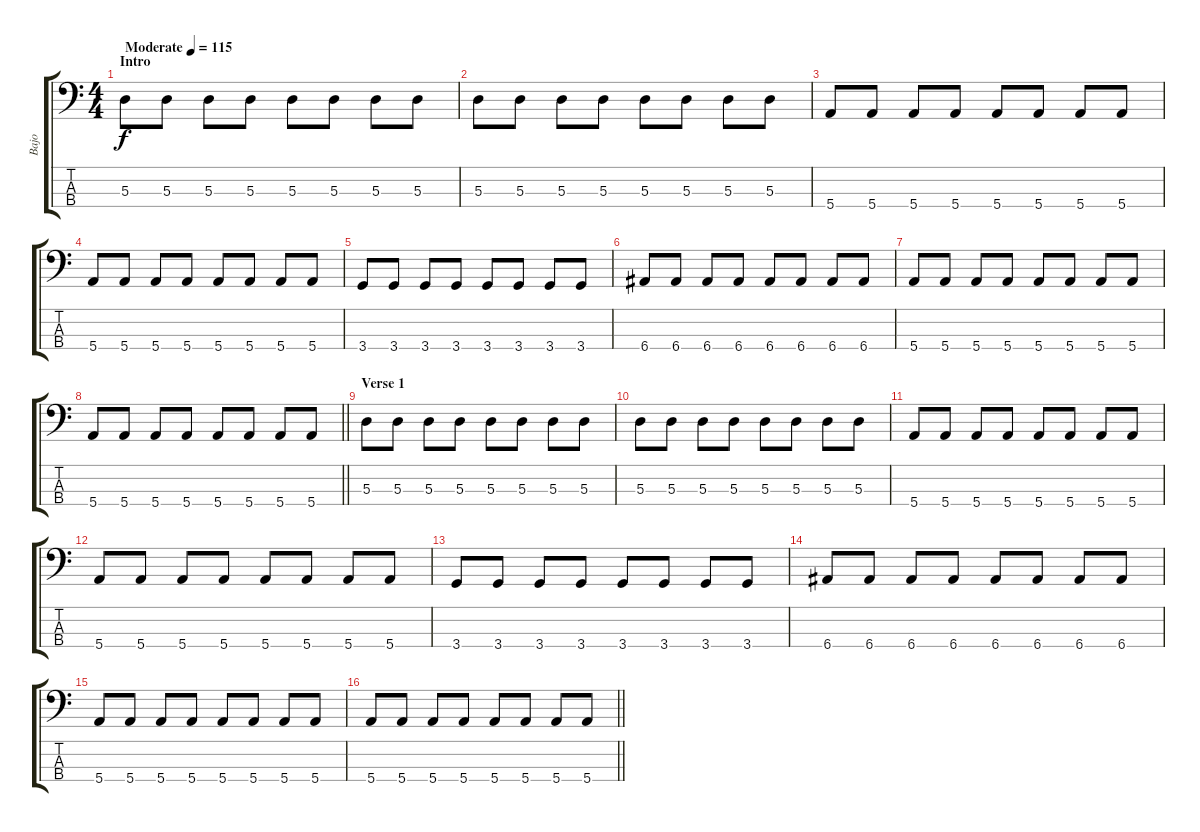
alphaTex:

\track ("Bajo" "Bajo") {instrument electricbassfinger}
\staff {score tabs}
\tuning (G2 D2 A1 E1) {hide}
\ts (4 4)
\section ("" "Intro")
\tempo (115 "Moderate")
\clef f4
\ks c
5.3.8{dy f instrument electricbassfinger} 5.3.8 5.3.8 5.3.8 5.3.8 5.3.8 5.3.8 5.3.8 |
5.3.8 5.3.8 5.3.8 5.3.8 5.3.8 5.3.8 5.3.8 5.3.8 |
5.4.8 5.4.8 5.4.8 5.4.8 5.4.8 5.4.8 5.4.8 5.4.8 |
5.4.8 5.4.8 5.4.8 5.4.8 5.4.8 5.4.8 5.4.8 5.4.8 |
3.4.8 3.4.8 3.4.8 3.4.8 3.4.8 3.4.8 3.4.8 3.4.8 |
6.4.8 6.4.8 6.4.8 6.4.8 6.4.8 6.4.8 6.4.8 6.4.8 |
5.4.8 5.4.8 5.4.8 5.4.8 5.4.8 5.4.8 5.4.8 5.4.8 |
\barLineRight lightlight
5.4.8 5.4.8 5.4.8 5.4.8 5.4.8 5.4.8 5.4.8 5.4.8 |
\section ("" "Verse 1")
5.3.8 5.3.8 5.3.8 5.3.8 5.3.8 5.3.8 5.3.8 5.3.8 |
5.3.8 5.3.8 5.3.8 5.3.8 5.3.8 5.3.8 5.3.8 5.3.8 |
5.4.8 5.4.8 5.4.8 5.4.8 5.4.8 5.4.8 5.4.8 5.4.8 |
5.4.8 5.4.8 5.4.8 5.4.8 5.4.8 5.4.8 5.4.8 5.4.8 |
3.4.8 3.4.8 3.4.8 3.4.8 3.4.8 3.4.8 3.4.8 3.4.8 |
6.4.8 6.4.8 6.4.8 6.4.8 6.4.8 6.4.8 6.4.8 6.4.8 |
5.4.8 5.4.8 5.4.8 5.4.8 5.4.8 5.4.8 5.4.8 5.4.8 |
\barLineRight lightlight
5.4.8 5.4.8 5.4.8 5.4.8 5.4.8 5.4.8 5.4.8 5.4.8
